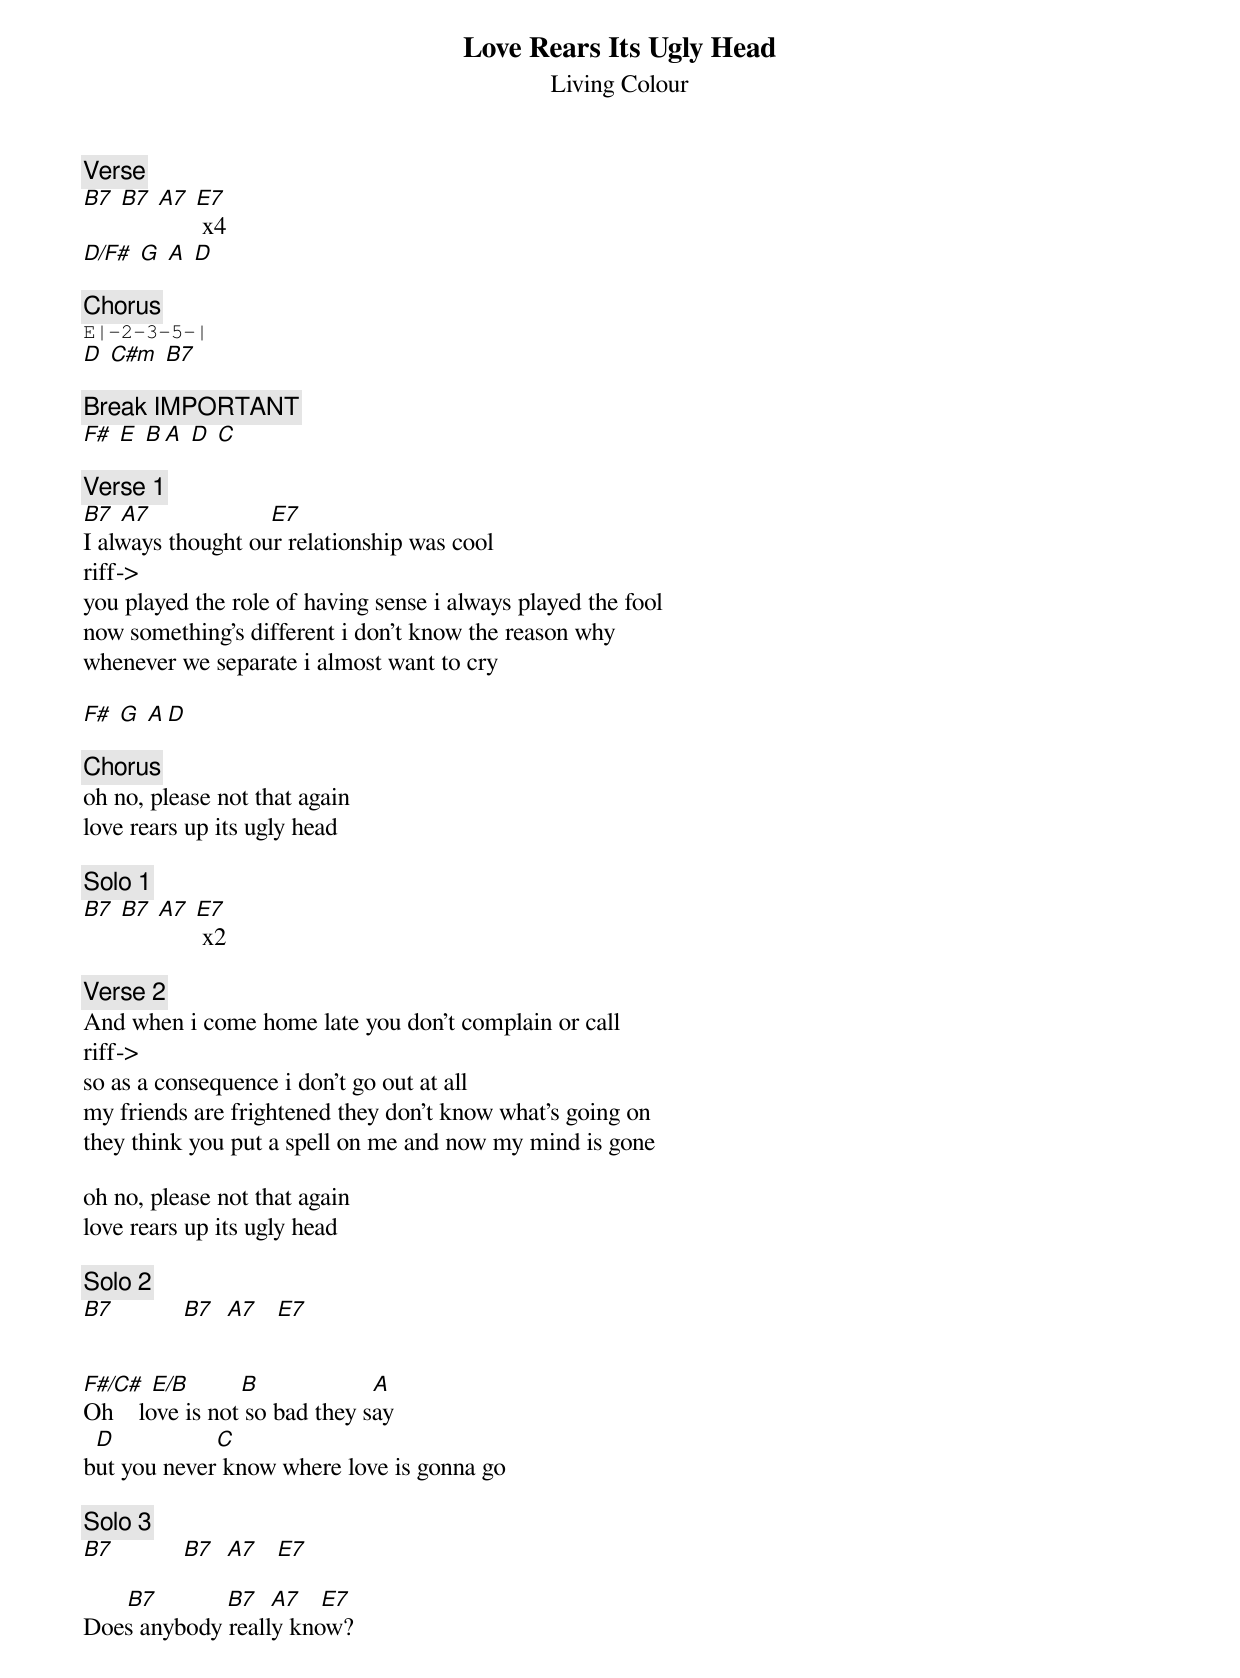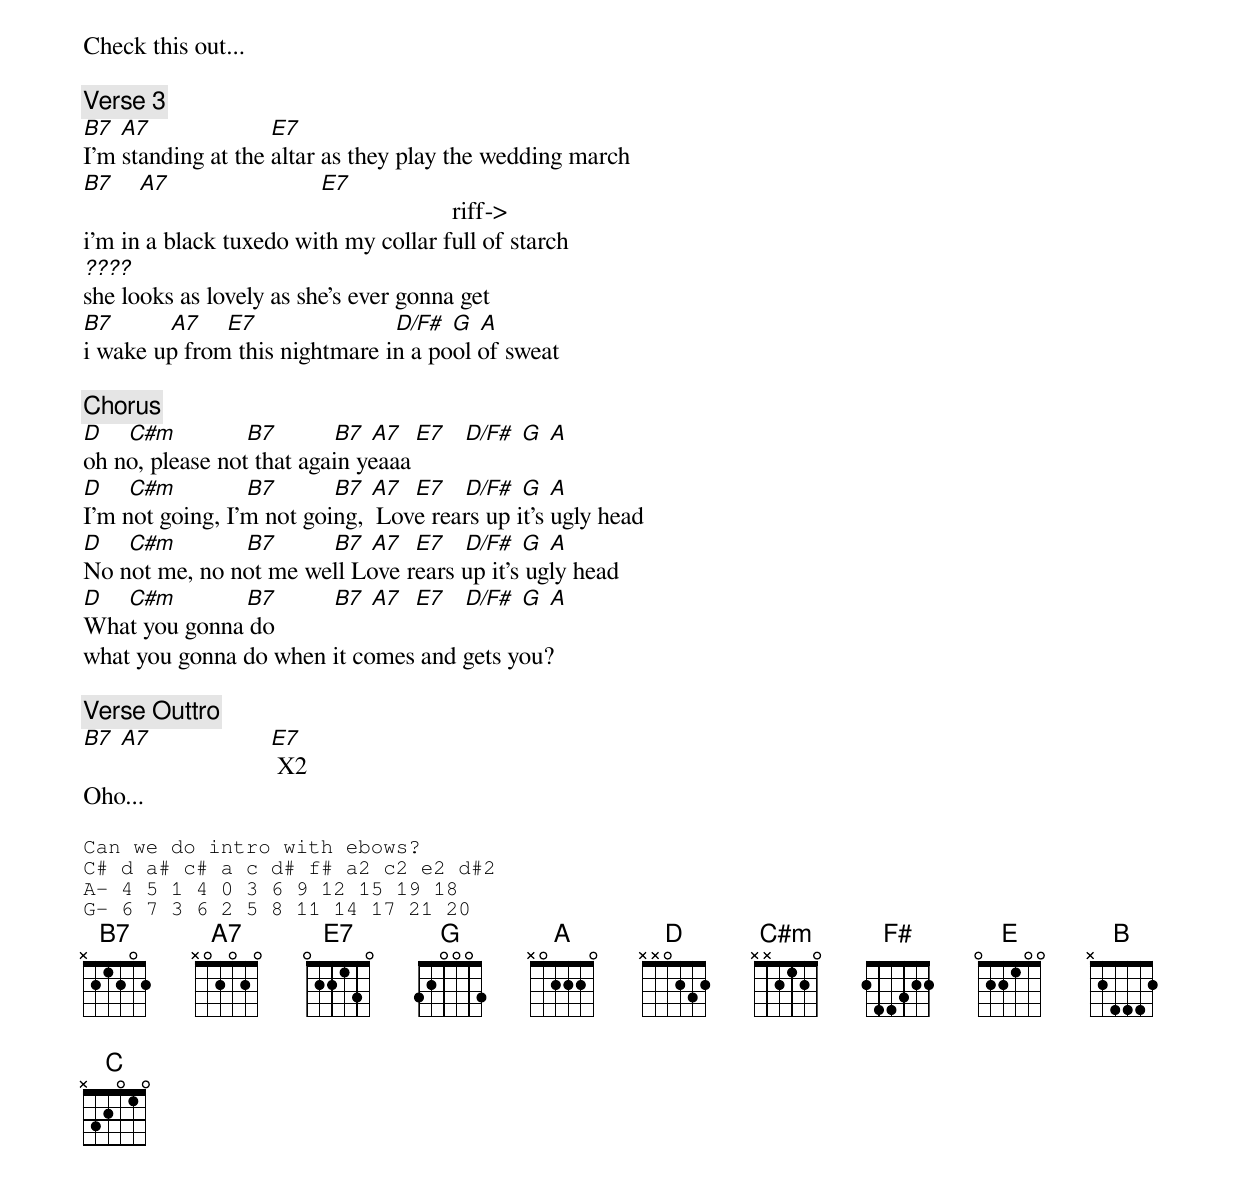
{t: Love Rears Its Ugly Head}
{st: Living Colour}

{c: Verse}
[B7] [B7] [A7] [E7] x4
[D/F#] [G] [A] [D]

{c: Chorus}
{sot}
E|-2-3-5-|
{eot}
[D] [C#m] [B7]

{c: Break IMPORTANT}
[F#] [E] [B][A] [D] [C]

{c:Verse 1}
[B7] [A7]                   [E7]
I always thought our relationship was cool
riff->
you played the role of having sense i always played the fool
now something's different i don't know the reason why
whenever we separate i almost want to cry

[F#] [G] [A][D]

{c:Chorus}
oh no, please not that again
love rears up its ugly head

{c: Solo 1}
[B7] [B7] [A7] [E7] x2

{c:Verse 2}
And when i come home late you don't complain or call
riff->
so as a consequence i don't go out at all
my friends are frightened they don't know what's going on
they think you put a spell on me and now my mind is gone

oh no, please not that again
love rears up its ugly head

{c: Solo 2}
[B7]           [B7]  [A7]   [E7]


[F#/C#] [E/B]        [B]                  [A]
Oh    love is not so bad they say
  [D]                [C]
but you never know where love is gonna go

{c: Solo 3}
[B7]           [B7]  [A7]   [E7]

       [B7]           [B7]  [A7]   [E7]
Does anybody really know?

Check this out...

{c:Verse 3}
[B7] [A7]                   [E7]
I'm standing at the altar as they play the wedding march
[B7]    [A7]                        [E7]                     riff->
i'm in a black tuxedo with my collar full of starch
[????]
she looks as lovely as she's ever gonna get
[B7]         [A7]    [E7]                      [D/F#] [G] [A]
i wake up from this nightmare in a pool of sweat

{c:Chorus}
[D]    [C#m]           [B7]         [B7] [A7]  [E7]   [D/F#] [G] [A]
oh no, please not that again yeaaa
[D]    [C#m]           [B7]         [B7] [A7]  [E7]   [D/F#] [G] [A]
I'm not going, I'm not going,  Love rears up it's ugly head
[D]    [C#m]           [B7]         [B7] [A7]  [E7]   [D/F#] [G] [A]
No not me, no not me well Love rears up it's ugly head
[D]    [C#m]           [B7]         [B7] [A7]  [E7]   [D/F#] [G] [A]
What you gonna do
what you gonna do when it comes and gets you?

{c:Verse Outtro}
[B7] [A7]                   [E7] X2
Oho...

{sot}
Can we do intro with ebows?
C# d a# c# a c d# f# a2 c2 e2 d#2
A- 4 5 1 4 0 3 6 9 12 15 19 18
G- 6 7 3 6 2 5 8 11 14 17 21 20
{eot}
